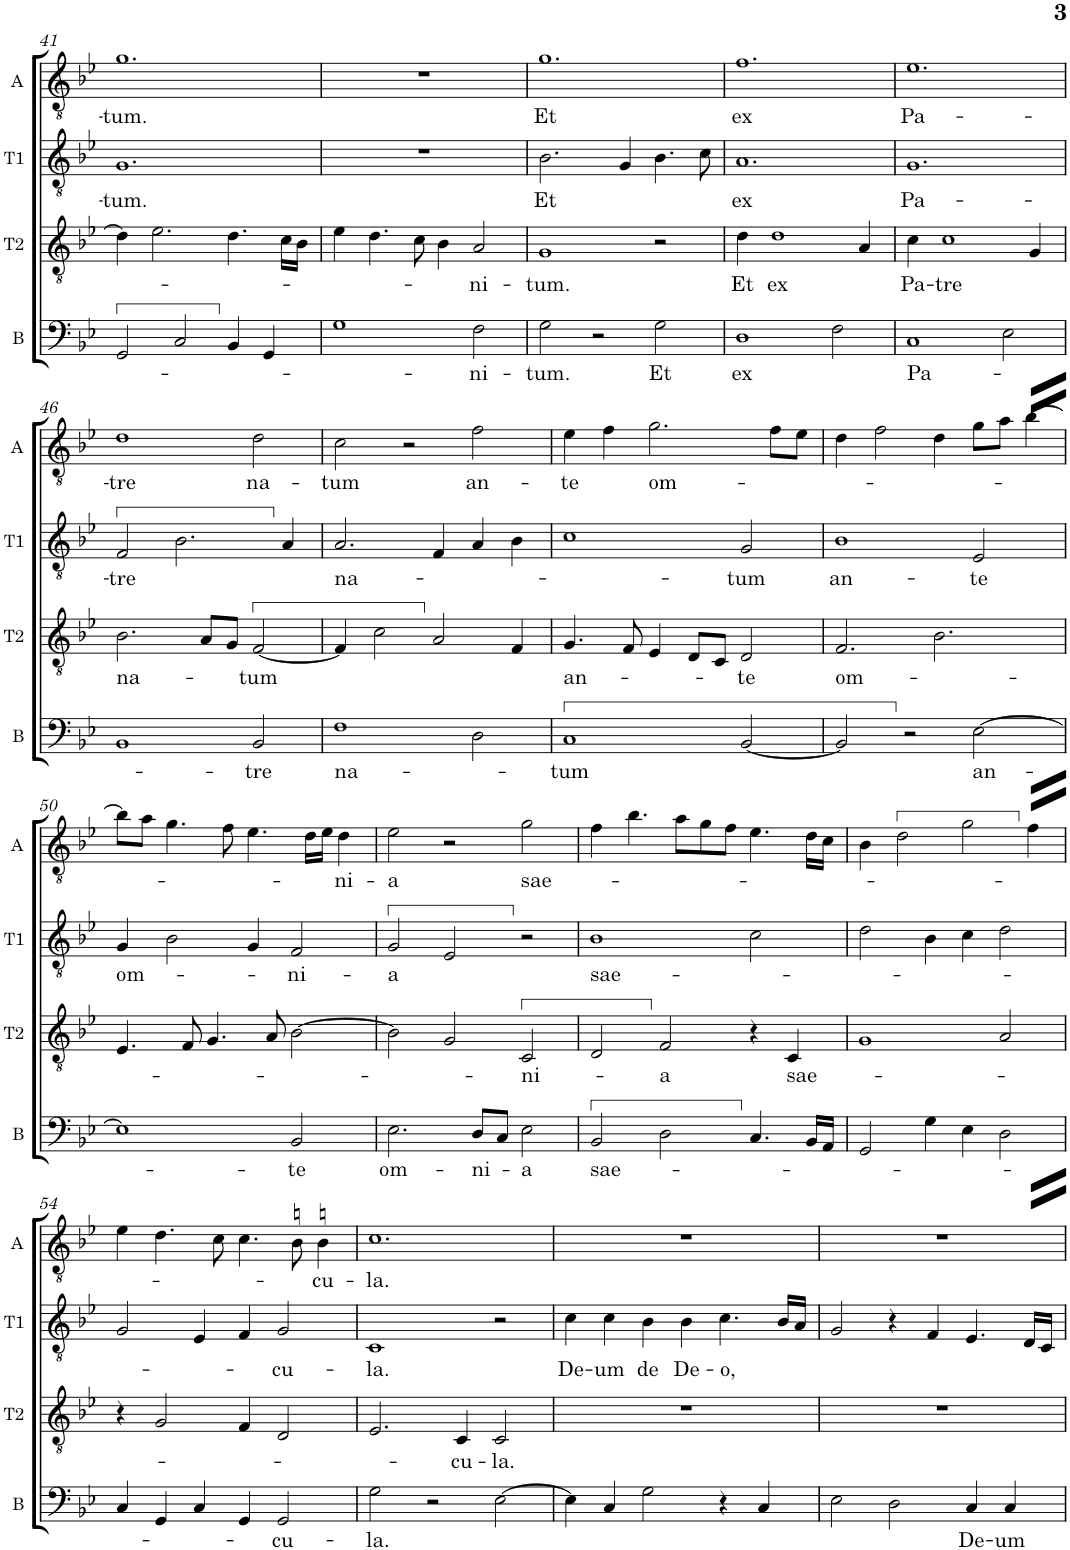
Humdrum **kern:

**kern	**text	**kern	**text	**kern	**text	**kern	**text
*part4	*part4	*part3	*part3	*part2	*part2	*part1	*part1
*staff4	*staff4	*staff3	*staff3	*staff2	*staff2	*staff1	*staff1
*I"B	*	*I"T2	*	*I"T1	*	*I"A	*
*I'B	*	*I'T2	*	*I'T1	*	*I'A	*
!!LO:PB:g=z
*clefF4	*	*clefGv2	*	*clefGv2	*	*clefGv2	*
*k[b-e-]	*	*k[b-e-]	*	*k[b-e-]	*	*k[b-e-]	*
*M3/2	*	*M3/2	*	*M3/2	*	*M3/2	*
=41	=41	=41	=41	=41	=41	=41	=41
!	!	!	!	!	!LO:LY:b	!	!LO:LY:b
2GG/	.	4d\]	.	1.G	-tum.	1.g	-tum.
.	.	2.e-\	.	.	.	.	.
2C/	.	.	.	.	.	.	.
4BB-/	.	4.d\	.	.	.	.	.
4GG/	.	.	.	.	.	.	.
.	.	16c\LL	.	.	.	.	.
.	.	16B-\JJ	.	.	.	.	.
=42	=42	=42	=42	=42	=42	=42	=42
1G	.	4e-\	.	1.r	.	1.r	.
.	.	4.d\	.	.	.	.	.
.	.	8c\	.	.	.	.	.
.	.	4B-\	.	.	.	.	.
!	!LO:LY:b	!	!LO:LY:b	!	!	!	!
2F\	ni-	2A/	ni-	.	.	.	.
=43	=43	=43	=43	=43	=43	=43	=43
!	!LO:LY:b	!	!LO:LY:b	!	!LO:LY:b	!	!LO:LY:b
2G\	-tum.	1G	-tum.	2.B-\	Et	1.g	Et
2r	.	.	.	.	.	.	.
.	.	.	.	4G/	.	.	.
!	!LO:LY:b	!	!	!	!	!	!
2G\	Et	2r	.	4.B-\	.	.	.
.	.	.	.	8c\	.	.	.
=44	=44	=44	=44	=44	=44	=44	=44
!	!LO:LY:b	!	!LO:LY:b	!	!LO:LY:b	!	!LO:LY:b
1D	ex	4d\	Et	1.A	ex	1.f	ex
!	!	!	!LO:LY:b	!	!	!	!
.	.	1d	ex	.	.	.	.
2F\	.	.	.	.	.	.	.
.	.	4A/	.	.	.	.	.
=45	=45	=45	=45	=45	=45	=45	=45
!	!LO:LY:b	!	!LO:LY:b	!	!LO:LY:b	!	!LO:LY:b
1C	Pa-	4c\	Pa-	1.G	Pa-	1.e-	Pa-
!	!	!	!LO:LY:b	!	!	!	!
.	.	1c	-tre	.	.	.	.
2E-\	.	.	.	.	.	.	.
.	.	4G/	.	.	.	.	.
!!LO:LB:g=z
=46	=46	=46	=46	=46	=46	=46	=46
!	!	!	!LO:LY:b	!	!LO:LY:b	!	!LO:LY:b
1BB-	.	2.B-\	na-	2F/	-tre	1d	-tre
.	.	.	.	2.B-\	.	.	.
.	.	8A/L	.	.	.	.	.
.	.	8G/J	.	.	.	.	.
!	!LO:LY:b	!	!LO:LY:b	!	!	!	!LO:LY:b
2BB-/	tre	[2F/	tum	.	.	2d\	na-
.	.	.	.	4A/	.	.	.
=47	=47	=47	=47	=47	=47	=47	=47
!	!LO:LY:b	!	!	!	!LO:LY:b	!	!LO:LY:b
1F	na-	4F/]	.	2.A/	na-	2c\	-tum
.	.	2c\	.	.	.	.	.
.	.	.	.	.	.	2r	.
.	.	2A/	.	4F/	.	.	.
!	!	!	!	!	!	!	!LO:LY:b
2D\	.	.	.	4A/	.	2f\	an-
.	.	4F/	.	4B-\	.	.	.
=48	=48	=48	=48	=48	=48	=48	=48
!	!LO:LY:b	!	!LO:LY:b	!	!	!	!LO:LY:b
1C	-tum	4.G/	an-	1c	.	4e-\	-te
.	.	.	.	.	.	4f\	.
.	.	8F/	.	.	.	.	.
!	!	!	!	!	!	!	!LO:LY:b
.	.	4E-/	.	.	.	2.g\	om-
.	.	8D/L	.	.	.	.	.
.	.	8C/J	.	.	.	.	.
!	!	!	!LO:LY:b	!	!LO:LY:b	!	!
[2BB-/	.	2D/	-te	2G/	-tum	.	.
.	.	.	.	.	.	8f\L	.
.	.	.	.	.	.	8e-\J	.
=49	=49	=49	=49	=49	=49	=49	=49
!	!	!	!LO:LY:b	!	!LO:LY:b	!	!
2BB-/]	.	2.F/	om-	1B-	an-	4d\	.
.	.	.	.	.	.	2f\	.
2r	.	.	.	.	.	.	.
.	.	2.B-\	.	.	.	4d\	.
!	!LO:LY:b	!	!	!	!LO:LY:b	!	!
[2E-\	an-	.	.	2E-/	-te	8g\L	.
.	.	.	.	.	.	8a\J	.
.	.	.	.	.	.	[4b-\	.
!!LO:LB:g=z
=50	=50	=50	=50	=50	=50	=50	=50
!	!	!	!	!	!LO:LY:b	!	!
1E-]	.	4.E-/	.	4G/	om-	8b-\L]	.
.	.	.	.	.	.	8a\J	.
.	.	.	.	2B-\	.	4.g\	.
.	.	8F/	.	.	.	.	.
.	.	4.G/	.	.	.	.	.
.	.	.	.	.	.	8f\	.
.	.	.	.	4G/	.	4.e-\	.
.	.	8A/	.	.	.	.	.
!	!LO:LY:b	!	!	!	!LO:LY:b	!	!
2BB-/	-te	[2B-\	.	2F/	-ni-	.	.
.	.	.	.	.	.	16d\LL	.
.	.	.	.	.	.	16e-\JJ	.
!	!	!	!	!	!	!	!LO:LY:b
.	.	.	.	.	.	4d\	-ni-
=51	=51	=51	=51	=51	=51	=51	=51
!	!LO:LY:b	!	!	!	!LO:LY:b	!	!LO:LY:b
2.E-\	om-	2B-\]	.	2G/	-a	2e-\	-a
.	.	2G/	.	2E-/	.	2r	.
!	!LO:LY:b	!	!	!	!	!	!
8D/L	ni-	.	.	.	.	.	.
8C/J	.	.	.	.	.	.	.
!	!LO:LY:b	!	!LO:LY:b	!	!	!	!LO:LY:b
2E-\	-a	2C/	-ni-	2r	.	2g\	sae-
=52	=52	=52	=52	=52	=52	=52	=52
!	!LO:LY:b	!	!	!	!LO:LY:b	!	!
2BB-/	sae-	2D/	.	1B-	sae-	4f\	.
.	.	.	.	.	.	4.b-\	.
!	!	!	!LO:LY:b	!	!	!	!
2D\	.	2F/	-a	.	.	.	.
.	.	.	.	.	.	8a\L	.
.	.	.	.	.	.	8g\	.
.	.	.	.	.	.	8f\J	.
4.C/	.	4r	.	2c\	.	4.e-\	.
!	!	!	!LO:LY:b	!	!	!	!
.	.	4C/	sae-	.	.	.	.
16BB-/LL	.	.	.	.	.	16d\LL	.
16AA/JJ	.	.	.	.	.	16c\JJ	.
=53	=53	=53	=53	=53	=53	=53	=53
2GG/	.	1G	.	2d\	.	4B-\	.
.	.	.	.	.	.	2d\	.
4G\	.	.	.	4B-\	.	.	.
4E-\	.	.	.	4c\	.	2g\	.
2D\	.	2A/	.	2d\	.	.	.
.	.	.	.	.	.	4f\	.
!!LO:LB:g=z
=54	=54	=54	=54	=54	=54	=54	=54
4C/	.	4r	.	2G/	.	4e-\	.
4GG/	.	2G/	.	.	.	4.d\	.
4C/	.	.	.	4E-/	.	.	.
.	.	.	.	.	.	8c\	.
4GG/	.	4F/	.	4F/	.	4.c\	.
!	!LO:LY:b	!	!	!	!LO:LY:b	!	!
2GG/	-cu-	2D/	.	2G/	cu-	.	.
.	.	.	.	.	.	8Bn\	.
!	!	!	!	!	!	!	!LO:LY:b
.	.	.	.	.	.	4Bn\	cu-
=55	=55	=55	=55	=55	=55	=55	=55
!	!LO:LY:b	!	!	!	!LO:LY:b	!	!LO:LY:b
2G\	-la.	2.E-/	.	1C	-la.	1.c	-la.
2r	.	.	.	.	.	.	.
!	!	!	!LO:LY:b	!	!	!	!
.	.	4C/	cu-	.	.	.	.
!	!	!	!LO:LY:b	!	!	!	!
[2E-\	.	2C/	-la.	2r	.	.	.
=56	=56	=56	=56	=56	=56	=56	=56
!	!	!	!	!	!LO:LY:b	!	!
4E-\]	.	1.r	.	4c\	De-	1.r	.
!	!	!	!	!	!LO:LY:b	!	!
4C/	.	.	.	4c\	-um	.	.
!	!	!	!	!	!LO:LY:b	!	!
2G\	.	.	.	4B-\	de	.	.
!	!	!	!	!	!LO:LY:b	!	!
.	.	.	.	4B-\	De-	.	.
!	!	!	!	!	!LO:LY:b	!	!
4r	.	.	.	4.c\	-o,	.	.
4C/	.	.	.	.	.	.	.
.	.	.	.	16B-/LL	.	.	.
.	.	.	.	16A/JJ	.	.	.
=57	=57	=57	=57	=57	=57	=57	=57
2E-\	.	1.r	.	2G/	.	1.r	.
2D\	.	.	.	4r	.	.	.
.	.	.	.	4F/	.	.	.
!	!LO:LY:b	!	!	!	!	!	!
4C/	De-	.	.	4.E-/	.	.	.
!	!LO:LY:b	!	!	!	!	!	!
4C/	-um	.	.	.	.	.	.
.	.	.	.	16D/LL	.	.	.
.	.	.	.	16C/JJ	.	.	.
=	=	=	=	=	=	=	=
*-	*-	*-	*-	*-	*-	*-	*-
